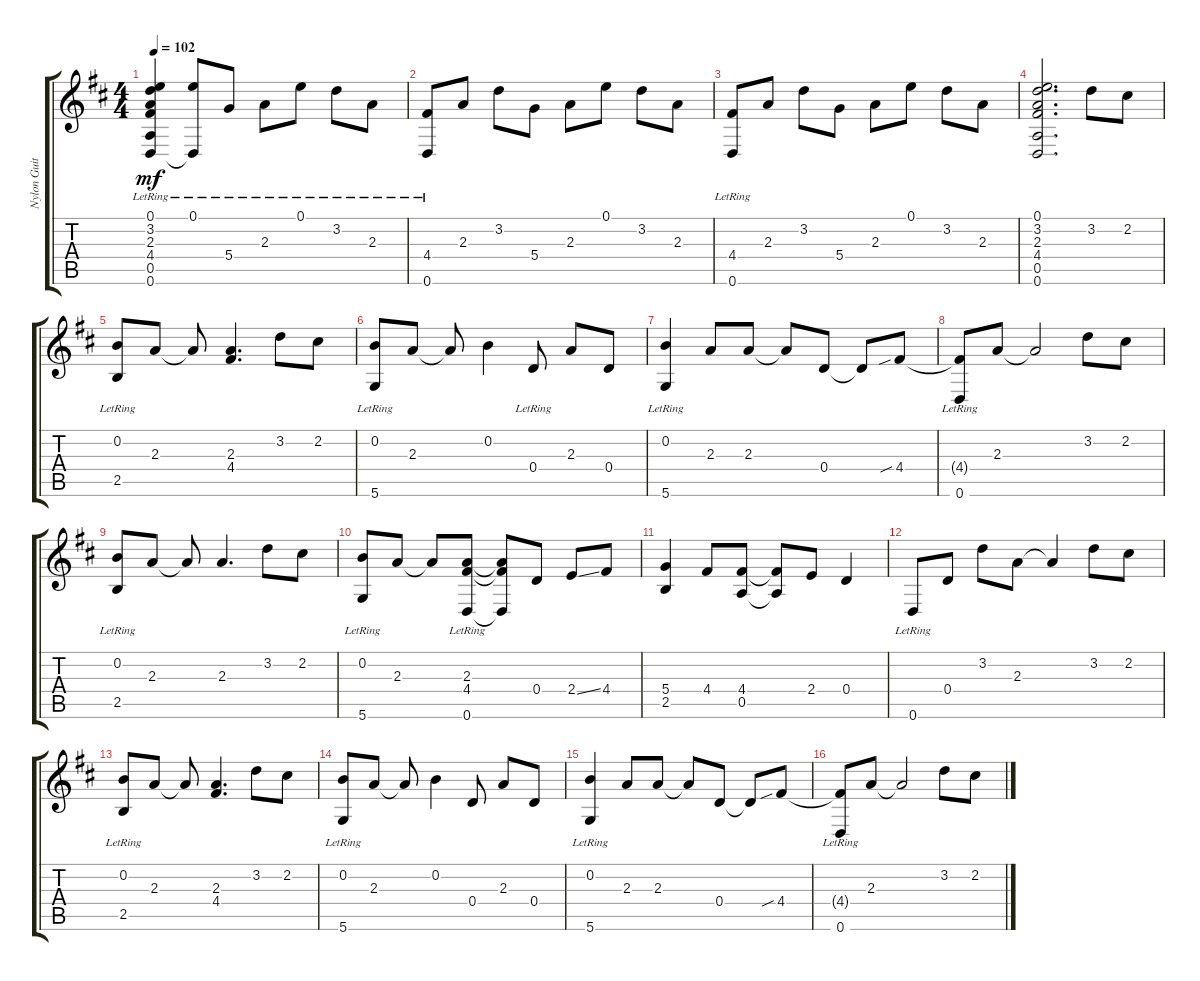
\track ("Nylon Guitar" "Nylon Guit") {instrument acousticguitarnylon}
\staff {score tabs}
\tuning (E4 B3 G3 D3 A2 D2) {hide}
\ts (4 4)
\tempo 102
\clef g2
\ks d
(0.1{lr} 3.2{lr} 2.3{lr} 4.4{lr} 0.5 0.6).4{dy mf instrument acousticguitarnylon} (0.1{lr} 0.6{t}).8 5.4{lr}.8 2.3{lr}.8 0.1{lr}.8 3.2{lr}.8 2.3{lr}.8 |
(4.4 0.6{lr}).8 2.3.8 3.2.8 5.4.8 2.3.8 0.1.8 3.2.8 2.3.8 |
(4.4 0.6{lr}).8 2.3.8 3.2.8 5.4.8 2.3.8 0.1.8 3.2.8 2.3.8 |
(0.1 3.2 2.3 4.4 0.5 0.6).2{d} 3.2.8 2.2.8 |
(0.2 2.5{lr}).8 2.3.8 2.3{t}.8 (2.3 4.4).4{d} 3.2.8 2.2.8 |
(0.2 5.6{lr}).8 2.3.8 2.3{t}.8 0.2.4 0.4{lr}.8 2.3.8 0.4.8 |
(0.2 5.6{lr}).4 2.3.8 2.3.8 2.3{t}.8 0.4.8 0.4{t}.8 4.4{sib}.8 |
(4.4{t} 0.6{lr}).8 2.3.8 2.3{t}.2 3.2.8 2.2.8 |
(0.2 2.5{lr}).8 2.3.8 2.3{t}.8 2.3.4{d} 3.2.8 2.2.8 |
(0.2 5.6{lr}).8 2.3.8 2.3{t}.8 (2.3 4.4 0.6{lr}).8 (2.3{t} 4.4{t} 0.6{t}).8 0.4.8 2.4{ss}.8 4.4.8 |
(5.4 2.5).4 4.4.8 (4.4 0.5).8 (4.4{t} 0.5{t}).8 2.4.8 0.4.4 |
0.6{lr}.8 0.4.8 3.2.8 2.3.8 2.3{t}.4 3.2.8 2.2.8 |
(0.2 2.5{lr}).8 2.3.8 2.3{t}.8 (2.3 4.4).4{d} 3.2.8 2.2.8 |
(0.2 5.6{lr}).8 2.3.8 2.3{t}.8 0.2.4 0.4.8 2.3.8 0.4.8 |
(0.2 5.6{lr}).4 2.3.8 2.3.8 2.3{t}.8 0.4.8 0.4{t}.8 4.4{sib}.8 |
(4.4{t} 0.6{lr}).8 2.3.8 2.3{t}.2 3.2.8 2.2.8
